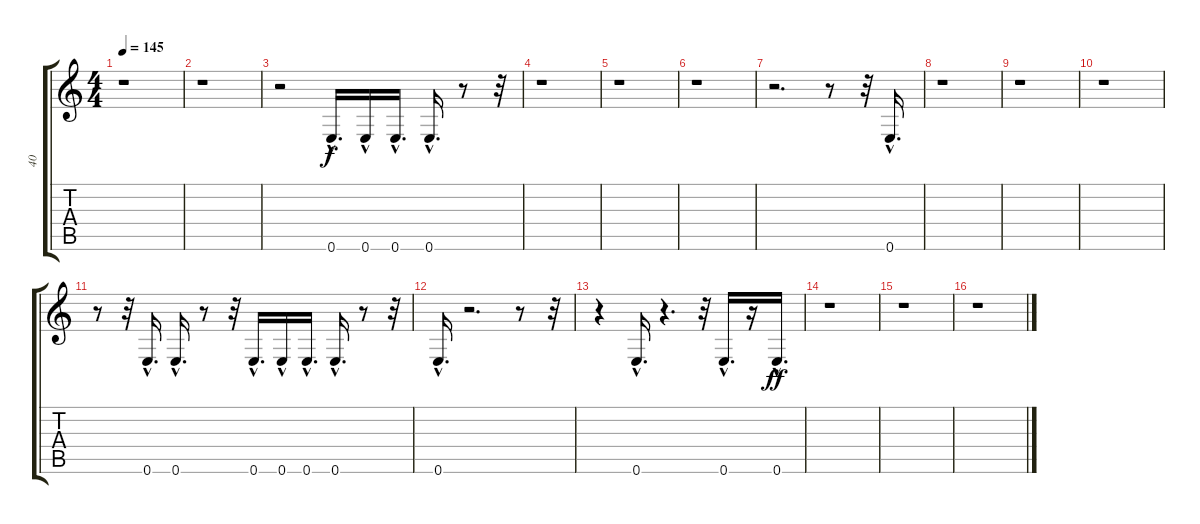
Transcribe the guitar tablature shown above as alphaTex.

\track ("40" "40") {instrument acousticguitarnylon}
\staff {score tabs}
\tuning (E4 B3 G3 D3 A2 E2) {hide}
\ts (4 4)
\tempo 145
\clef g2
\ks c
r.1{dy f} |
r.1 |
r.2 0.6{hac}.16{d} 0.6{hac}.16 0.6{hac}.16{d} 0.6{hac}.16{d} r.8 r.32 |
r.1 |
r.1 |
r.1 |
r.2{d} r.8 r.32 0.6{hac}.16{d} |
r.1 |
r.1 |
r.1 |
r.8 r.32 0.6{hac}.16{d} 0.6{hac}.16{d} r.8 r.32 0.6{hac}.16{d} 0.6{hac}.16 0.6{hac}.16{d} 0.6{hac}.16{d} r.8 r.32 |
0.6{hac}.16{d} r.2{d} r.8 r.32 |
r.4 0.6{hac}.16{d} r.4{d} r.32 0.6{hac}.16{d} r.16 0.6{hac}.16{d dy ff} |
r.1 |
r.1 |
r.1
